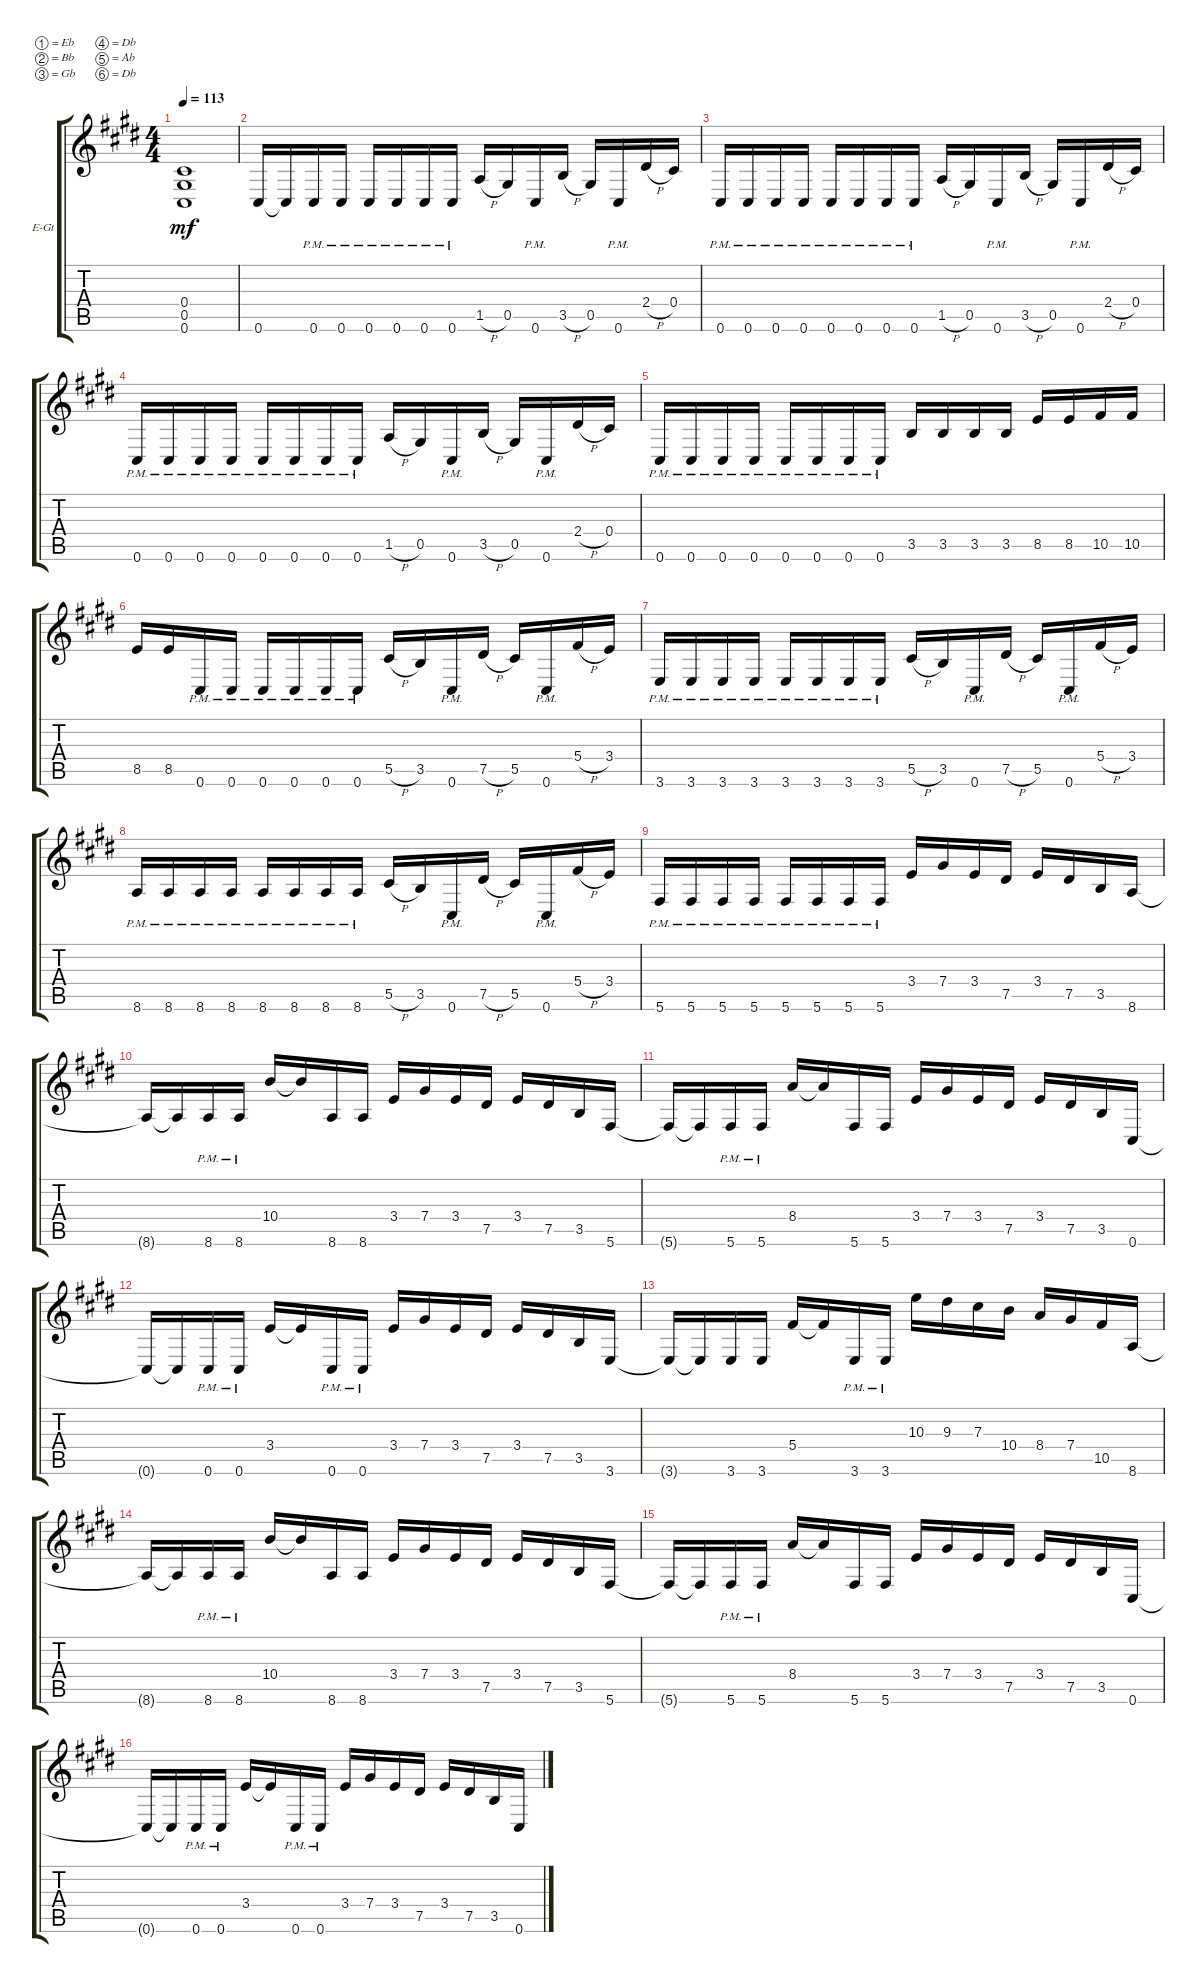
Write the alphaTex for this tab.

\bracketExtendMode groupsimilarinstruments
\firstSystemTrackNameOrientation horizontal
\otherSystemsTrackNameOrientation horizontal
\track ("Brett" "E-Gt") {instrument distortionguitar}
\staff {score tabs}
\tuning (Eb4 Bb3 Gb3 Db3 Ab2 Db2)
\ts (4 4)
\tempo 113
\clef g2
\ks e
(0.6{t} 0.5{t} 0.4{t}).1{dy mf} |
0.6.16 0.6{t}.16 0.6{pm}.16 0.6{pm}.16 0.6{pm}.16 0.6{pm}.16 0.6{pm}.16 0.6{pm}.16 1.5{h}.16 0.5.16 0.6{pm}.16 3.5{h}.16 0.5.16 0.6{pm}.16 2.4{h}.16 0.4.16 |
0.6{pm}.16 0.6{pm}.16 0.6{pm}.16 0.6{pm}.16 0.6{pm}.16 0.6{pm}.16 0.6{pm}.16 0.6{pm}.16 1.5{h}.16 0.5.16 0.6{pm}.16 3.5{h}.16 0.5.16 0.6{pm}.16 2.4{h}.16 0.4.16 |
0.6{pm}.16 0.6{pm}.16 0.6{pm}.16 0.6{pm}.16 0.6{pm}.16 0.6{pm}.16 0.6{pm}.16 0.6{pm}.16 1.5{h}.16 0.5.16 0.6{pm}.16 3.5{h}.16 0.5.16 0.6{pm}.16 2.4{h}.16 0.4.16 |
0.6{pm}.16 0.6{pm}.16 0.6{pm}.16 0.6{pm}.16 0.6{pm}.16 0.6{pm}.16 0.6{pm}.16 0.6{pm}.16 3.5.16 3.5.16 3.5.16 3.5.16 8.5.16 8.5.16 10.5.16 10.5.16 |
8.5.16 8.5.16 0.6{pm}.16 0.6{pm}.16 0.6{pm}.16 0.6{pm}.16 0.6{pm}.16 0.6{pm}.16 5.5{h}.16 3.5.16 0.6{pm}.16 7.5{h}.16 5.5.16 0.6{pm}.16 5.4{h}.16 3.4.16 |
3.6{pm}.16 3.6{pm}.16 3.6{pm}.16 3.6{pm}.16 3.6{pm}.16 3.6{pm}.16 3.6{pm}.16 3.6{pm}.16 5.5{h}.16 3.5.16 0.6{pm}.16 7.5{h}.16 5.5.16 0.6{pm}.16 5.4{h}.16 3.4.16 |
8.6{pm}.16 8.6{pm}.16 8.6{pm}.16 8.6{pm}.16 8.6{pm}.16 8.6{pm}.16 8.6{pm}.16 8.6{pm}.16 5.5{h}.16 3.5.16 0.6{pm}.16 7.5{h}.16 5.5.16 0.6{pm}.16 5.4{h}.16 3.4.16 |
5.6{pm}.16 5.6{pm}.16 5.6{pm}.16 5.6{pm}.16 5.6{pm}.16 5.6{pm}.16 5.6{pm}.16 5.6{pm}.16 3.4.16 7.4.16 3.4.16 7.5.16 3.4.16 7.5.16 3.5.16 8.6.16 |
8.6{t}.16 8.6{t}.16 8.6{pm}.16 8.6{pm}.16 10.4.16 10.4{t}.16 8.6.16 8.6.16 3.4.16 7.4.16 3.4.16 7.5.16 3.4.16 7.5.16 3.5.16 5.6.16 |
5.6{t}.16 5.6{t}.16 5.6{pm}.16 5.6{pm}.16 8.4.16 8.4{t}.16 5.6.16 5.6.16 3.4.16 7.4.16 3.4.16 7.5.16 3.4.16 7.5.16 3.5.16 0.6.16 |
0.6{t}.16 0.6{t}.16 0.6{pm}.16 0.6{pm}.16 3.4.16 3.4{t}.16 0.6{pm}.16 0.6{pm}.16 3.4.16 7.4.16 3.4.16 7.5.16 3.4.16 7.5.16 3.5.16 3.6.16 |
3.6{t}.16 3.6{t}.16 3.6.16 3.6.16 5.4.16 5.4{t}.16 3.6{pm}.16 3.6{pm}.16 10.3.16 9.3.16 7.3.16 10.4.16 8.4.16 7.4.16 10.5.16 8.6.16 |
8.6{t}.16 8.6{t}.16 8.6{pm}.16 8.6{pm}.16 10.4.16 10.4{t}.16 8.6.16 8.6.16 3.4.16 7.4.16 3.4.16 7.5.16 3.4.16 7.5.16 3.5.16 5.6.16 |
5.6{t}.16 5.6{t}.16 5.6{pm}.16 5.6{pm}.16 8.4.16 8.4{t}.16 5.6.16 5.6.16 3.4.16 7.4.16 3.4.16 7.5.16 3.4.16 7.5.16 3.5.16 0.6.16 |
0.6{t}.16 0.6{t}.16 0.6{pm}.16 0.6{pm}.16 3.4.16 3.4{t}.16 0.6{pm}.16 0.6{pm}.16 3.4.16 7.4.16 3.4.16 7.5.16 3.4.16 7.5.16 3.5.16 0.6.16
